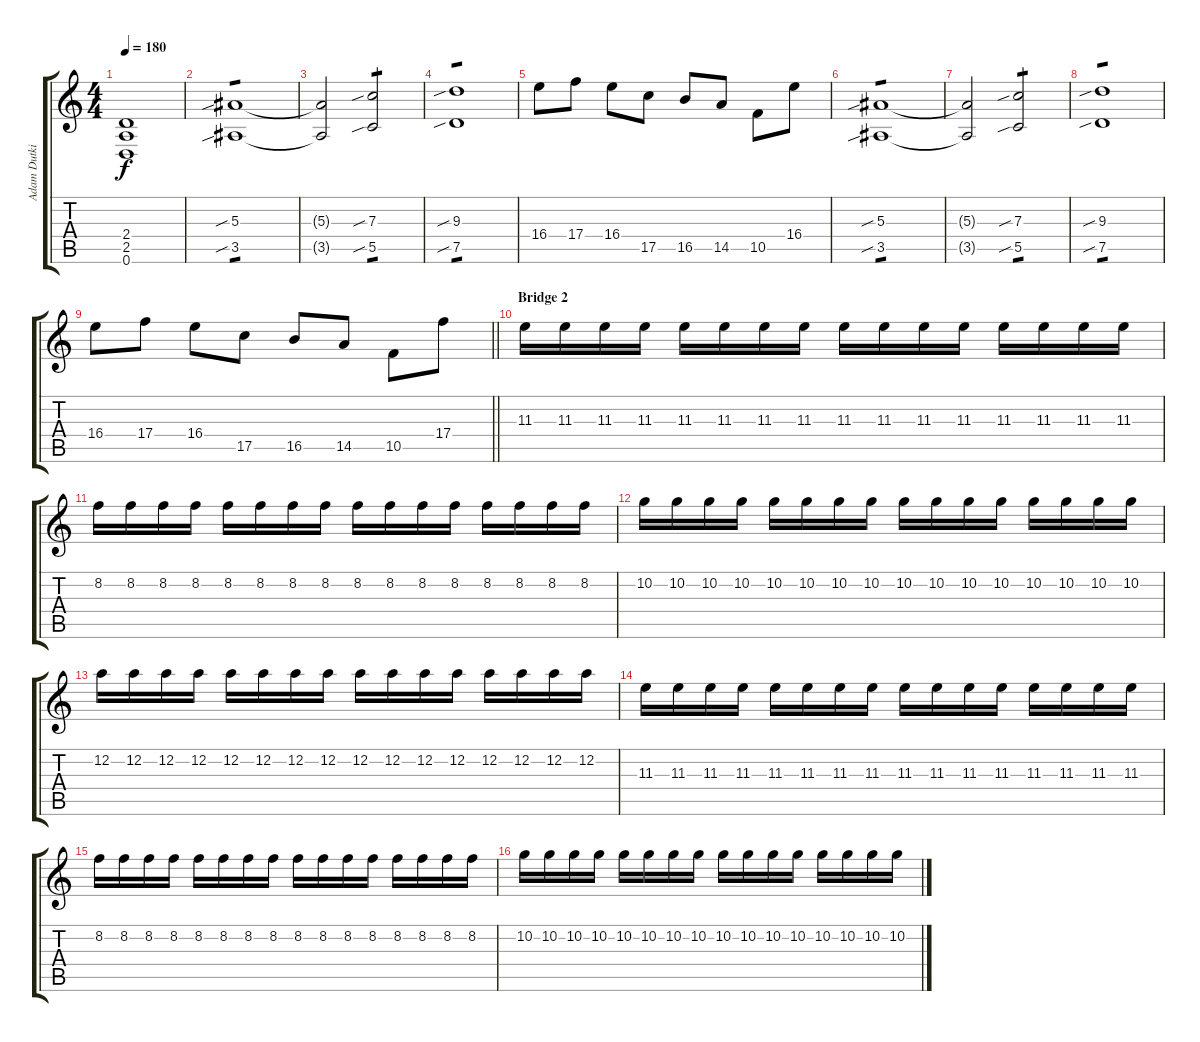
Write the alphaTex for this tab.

\track ("Adam Dutkiewicz" "Adam Dutki") {instrument distortionguitar}
\staff {score tabs}
\tuning (D4 A3 F3 C3 G2 D2) {hide}
\ts (4 4)
\tempo 180
\clef g2
\ks c
(2.4{t} 2.5{t} 0.6{t}).1{dy f} |
(5.3{sib} 3.5{sib}).1{tp 1} |
(5.3{t} 3.5{t}).2 (7.3{sib} 5.5{sib}).2{tp 1} |
(9.3{sib} 7.5{sib}).1{tp 1} |
16.4.8 17.4.8 16.4.8 17.5.8 16.5.8 14.5.8 10.5.8 16.4.8 |
(5.3{sib} 3.5{sib}).1{tp 1} |
(5.3{t} 3.5{t}).2 (7.3{sib} 5.5{sib}).2{tp 1} |
(9.3{sib} 7.5{sib}).1{tp 1} |
\barLineRight lightlight
16.4.8 17.4.8 16.4.8 17.5.8 16.5.8 14.5.8 10.5.8 17.4.8 |
\section ("" "Bridge 2")
11.3.16 11.3.16 11.3.16 11.3.16 11.3.16 11.3.16 11.3.16 11.3.16 11.3.16 11.3.16 11.3.16 11.3.16 11.3.16 11.3.16 11.3.16 11.3.16 |
8.2.16 8.2.16 8.2.16 8.2.16 8.2.16 8.2.16 8.2.16 8.2.16 8.2.16 8.2.16 8.2.16 8.2.16 8.2.16 8.2.16 8.2.16 8.2.16 |
10.2.16 10.2.16 10.2.16 10.2.16 10.2.16 10.2.16 10.2.16 10.2.16 10.2.16 10.2.16 10.2.16 10.2.16 10.2.16 10.2.16 10.2.16 10.2.16 |
12.2.16 12.2.16 12.2.16 12.2.16 12.2.16 12.2.16 12.2.16 12.2.16 12.2.16 12.2.16 12.2.16 12.2.16 12.2.16 12.2.16 12.2.16 12.2.16 |
11.3.16 11.3.16 11.3.16 11.3.16 11.3.16 11.3.16 11.3.16 11.3.16 11.3.16 11.3.16 11.3.16 11.3.16 11.3.16 11.3.16 11.3.16 11.3.16 |
8.2.16 8.2.16 8.2.16 8.2.16 8.2.16 8.2.16 8.2.16 8.2.16 8.2.16 8.2.16 8.2.16 8.2.16 8.2.16 8.2.16 8.2.16 8.2.16 |
10.2.16 10.2.16 10.2.16 10.2.16 10.2.16 10.2.16 10.2.16 10.2.16 10.2.16 10.2.16 10.2.16 10.2.16 10.2.16 10.2.16 10.2.16 10.2.16
